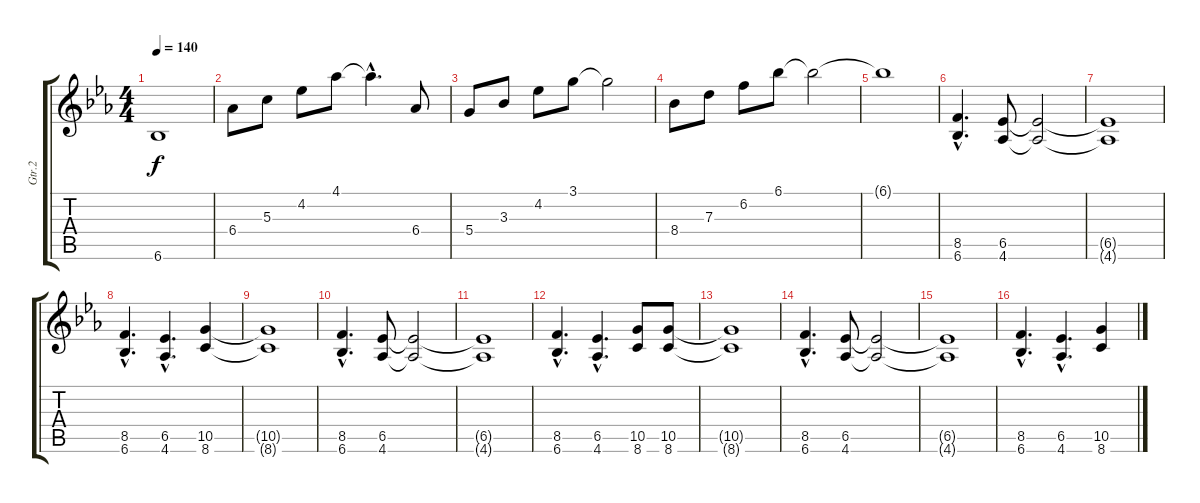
\track ("Gtr.2" "Gtr.2") {instrument overdrivenguitar}
\staff {score tabs}
\tuning (E4 B3 G3 D3 A2 E2) {hide}
\ts (4 4)
\tempo 140
\clef g2
\ks eb
6.6{t}.1{dy f} |
6.4.8{instrument acousticguitarsteel} 5.3.8 4.2.8 4.1.8 4.1{hac t}.4{d} 6.4.8 |
5.4.8 3.3.8 4.2.8 3.1.8 3.1{t}.2 |
8.4.8 7.3.8 6.2.8 6.1.8 6.1{t}.2 |
6.1{t}.1 |
(8.5{hac} 6.6{hac}).4{d instrument overdrivenguitar} (6.5 4.6).8 (6.5{t} 4.6{t}).2 |
(6.5{t} 4.6{t}).1 |
(8.5{hac} 6.6{hac}).4{d} (6.5{hac} 4.6{hac}).4{d} (10.5 8.6).4 |
(10.5{t} 8.6{t}).1 |
(8.5{hac} 6.6{hac}).4{d} (6.5 4.6).8 (6.5{t} 4.6{t}).2 |
(6.5{t} 4.6{t}).1 |
(8.5{hac} 6.6{hac}).4{d} (6.5{hac} 4.6{hac}).4{d} (10.5 8.6).8 (10.5 8.6).8 |
(10.5{t} 8.6{t}).1 |
(8.5{hac} 6.6{hac}).4{d} (6.5 4.6).8 (6.5{t} 4.6{t}).2 |
(6.5{t} 4.6{t}).1 |
(8.5{hac} 6.6{hac}).4{d} (6.5{hac} 4.6{hac}).4{d} (10.5 8.6).4
